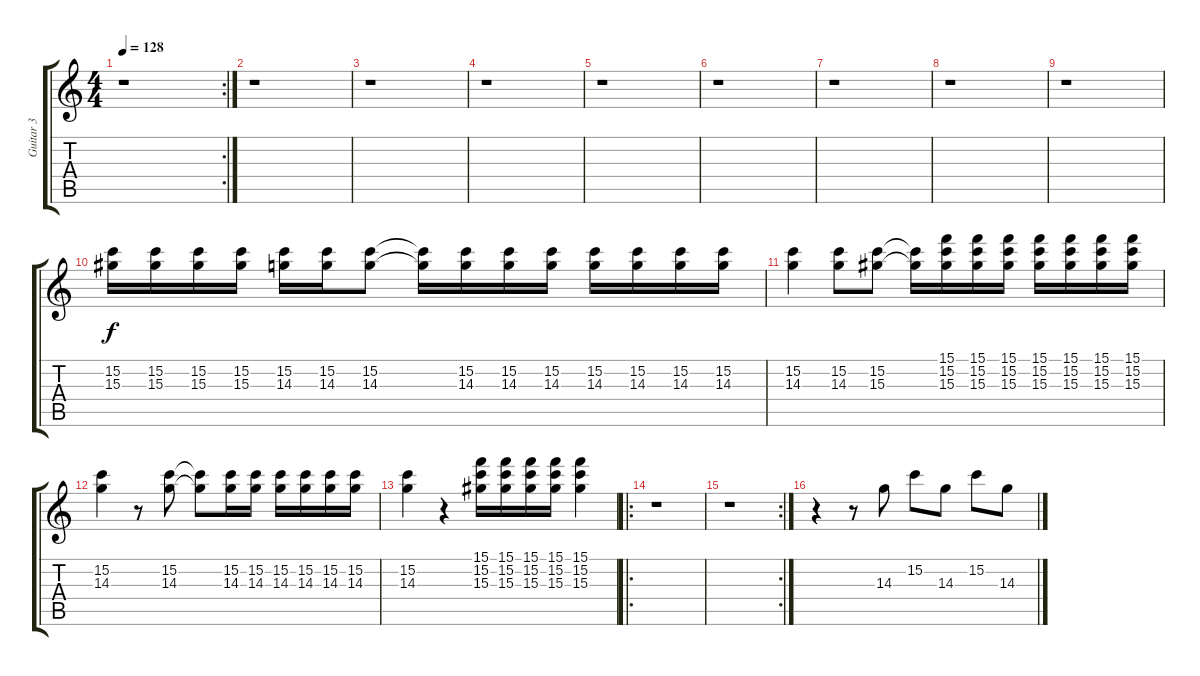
\track ("Guitar 3" "Guitar 3") {instrument electricguitarclean}
\staff {score tabs}
\tuning (D4 A3 F3 C3 G2 C2) {hide}
\rc 2
\ts (4 4)
\tempo 128
\clef g2
\ks c
r.1{dy f} |
r.1 |
r.1 |
r.1 |
r.1 |
r.1 |
r.1 |
r.1 |
r.1 |
(15.2 15.3).16 (15.2 15.3).16 (15.2 15.3).16 (15.2 15.3).16 (15.2 14.3).16 (15.2 14.3).16 (15.2 14.3).8 (15.2{t} 14.3{t}).16 (15.2 14.3).16 (15.2 14.3).16 (15.2 14.3).16 (15.2 14.3).16 (15.2 14.3).16 (15.2 14.3).16 (15.2 14.3).16 |
(15.2 14.3).4 (15.2 14.3).8 (15.2 15.3).8 (15.2{t} 15.3{t}).16 (15.1 15.2 15.3).16 (15.1 15.2 15.3).16 (15.1 15.2 15.3).16 (15.1 15.2 15.3).16 (15.1 15.2 15.3).16 (15.1 15.2 15.3).16 (15.1 15.2 15.3).16 |
(15.2 14.3).4 r.8 (15.2 14.3).8 (15.2{t} 14.3{t}).8 (15.2 14.3).16 (15.2 14.3).16 (15.2 14.3).16 (15.2 14.3).16 (15.2 14.3).16 (15.2 14.3).16 |
(15.2 14.3).4 r.4 (15.1 15.2 15.3).16 (15.1 15.2 15.3).16 (15.1 15.2 15.3).16 (15.1 15.2 15.3).16 (15.1 15.2 15.3).4 |
\ro
r.1 |
\rc 2
r.1 |
r.4 r.8 14.3.8 15.2.8 14.3.8 15.2.8 14.3.8
